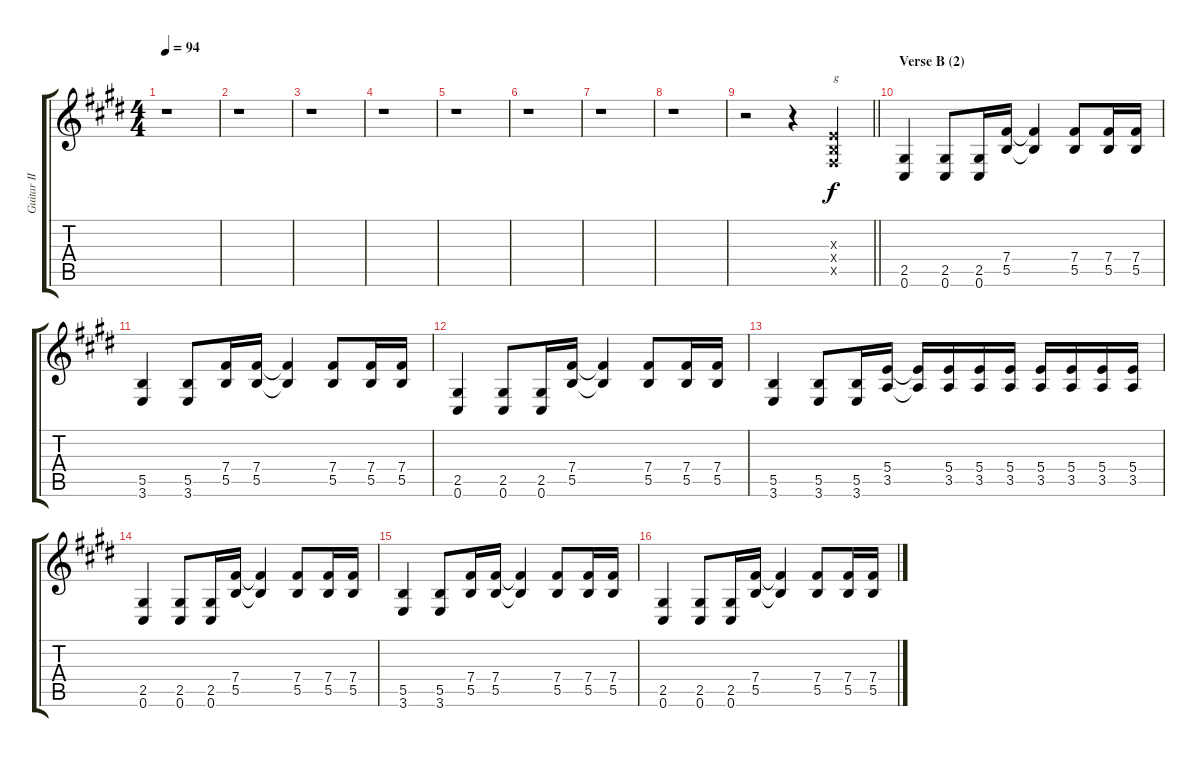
\track ("Guitar II" "Guitar II") {instrument distortionguitar}
\staff {score tabs}
\tuning (Db4 Ab3 E3 B2 Gb2 Db2) {hide}
\ts (4 4)
\tempo 94
\clef g2
\ks c#minor
r.1{dy f} |
r.1 |
r.1 |
r.1 |
r.1 |
r.1 |
r.1 |
r.1 |
\barLineRight lightlight
r.2 r.4 (0.3{x} 0.4{x} 0.5{x}).4{txt "g"} |
\section ("" "Verse B (2)")
(2.5 0.6).4 (2.5 0.6).8 (2.5 0.6).16 (7.4 5.5).16 (7.4{t} 5.5{t}).4 (7.4 5.5).8 (7.4 5.5).16 (7.4 5.5).16 |
(5.5 3.6).4 (5.5 3.6).8 (7.4 5.5).16 (7.4 5.5).16 (7.4{t} 5.5{t}).4 (7.4 5.5).8 (7.4 5.5).16 (7.4 5.5).16 |
(2.5 0.6).4 (2.5 0.6).8 (2.5 0.6).16 (7.4 5.5).16 (7.4{t} 5.5{t}).4 (7.4 5.5).8 (7.4 5.5).16 (7.4 5.5).16 |
(5.5 3.6).4 (5.5 3.6).8 (5.5 3.6).16 (5.4 3.5).16 (5.4{t} 3.5{t}).16 (5.4 3.5).16 (5.4 3.5).16 (5.4 3.5).16 (5.4 3.5).16 (5.4 3.5).16 (5.4 3.5).16 (5.4 3.5).16 |
(2.5 0.6).4 (2.5 0.6).8 (2.5 0.6).16 (7.4 5.5).16 (7.4{t} 5.5{t}).4 (7.4 5.5).8 (7.4 5.5).16 (7.4 5.5).16 |
(5.5 3.6).4 (5.5 3.6).8 (7.4 5.5).16 (7.4 5.5).16 (7.4{t} 5.5{t}).4 (7.4 5.5).8 (7.4 5.5).16 (7.4 5.5).16 |
(2.5 0.6).4 (2.5 0.6).8 (2.5 0.6).16 (7.4 5.5).16 (7.4{t} 5.5{t}).4 (7.4 5.5).8 (7.4 5.5).16 (7.4 5.5).16
